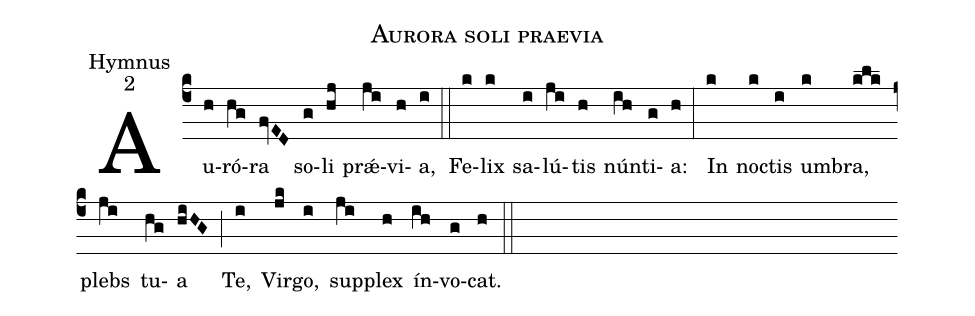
name:Aurora soli praevia;
office-part:Hymnus;
mode:2;
%%
(c4) Au(h)ró(hg)ra(fvED) so(g)li(hj) pr{<sp>'ae</sp>}(ji)vi(h)a,(i) (::)
Fe(k)lix(k) sa(i)lú(ji)tis(h) nún(ih)ti(g)a:(h) (:)
In(k) no(k)ctis(i) um(k)bra,(klk) plebs(ji) tu(hg)a(hiHG) (;) Te,(i) Vir(jk)go,(i) sup(ji)plex(h) ín(ih)vo(g)cat.(h) (::)
